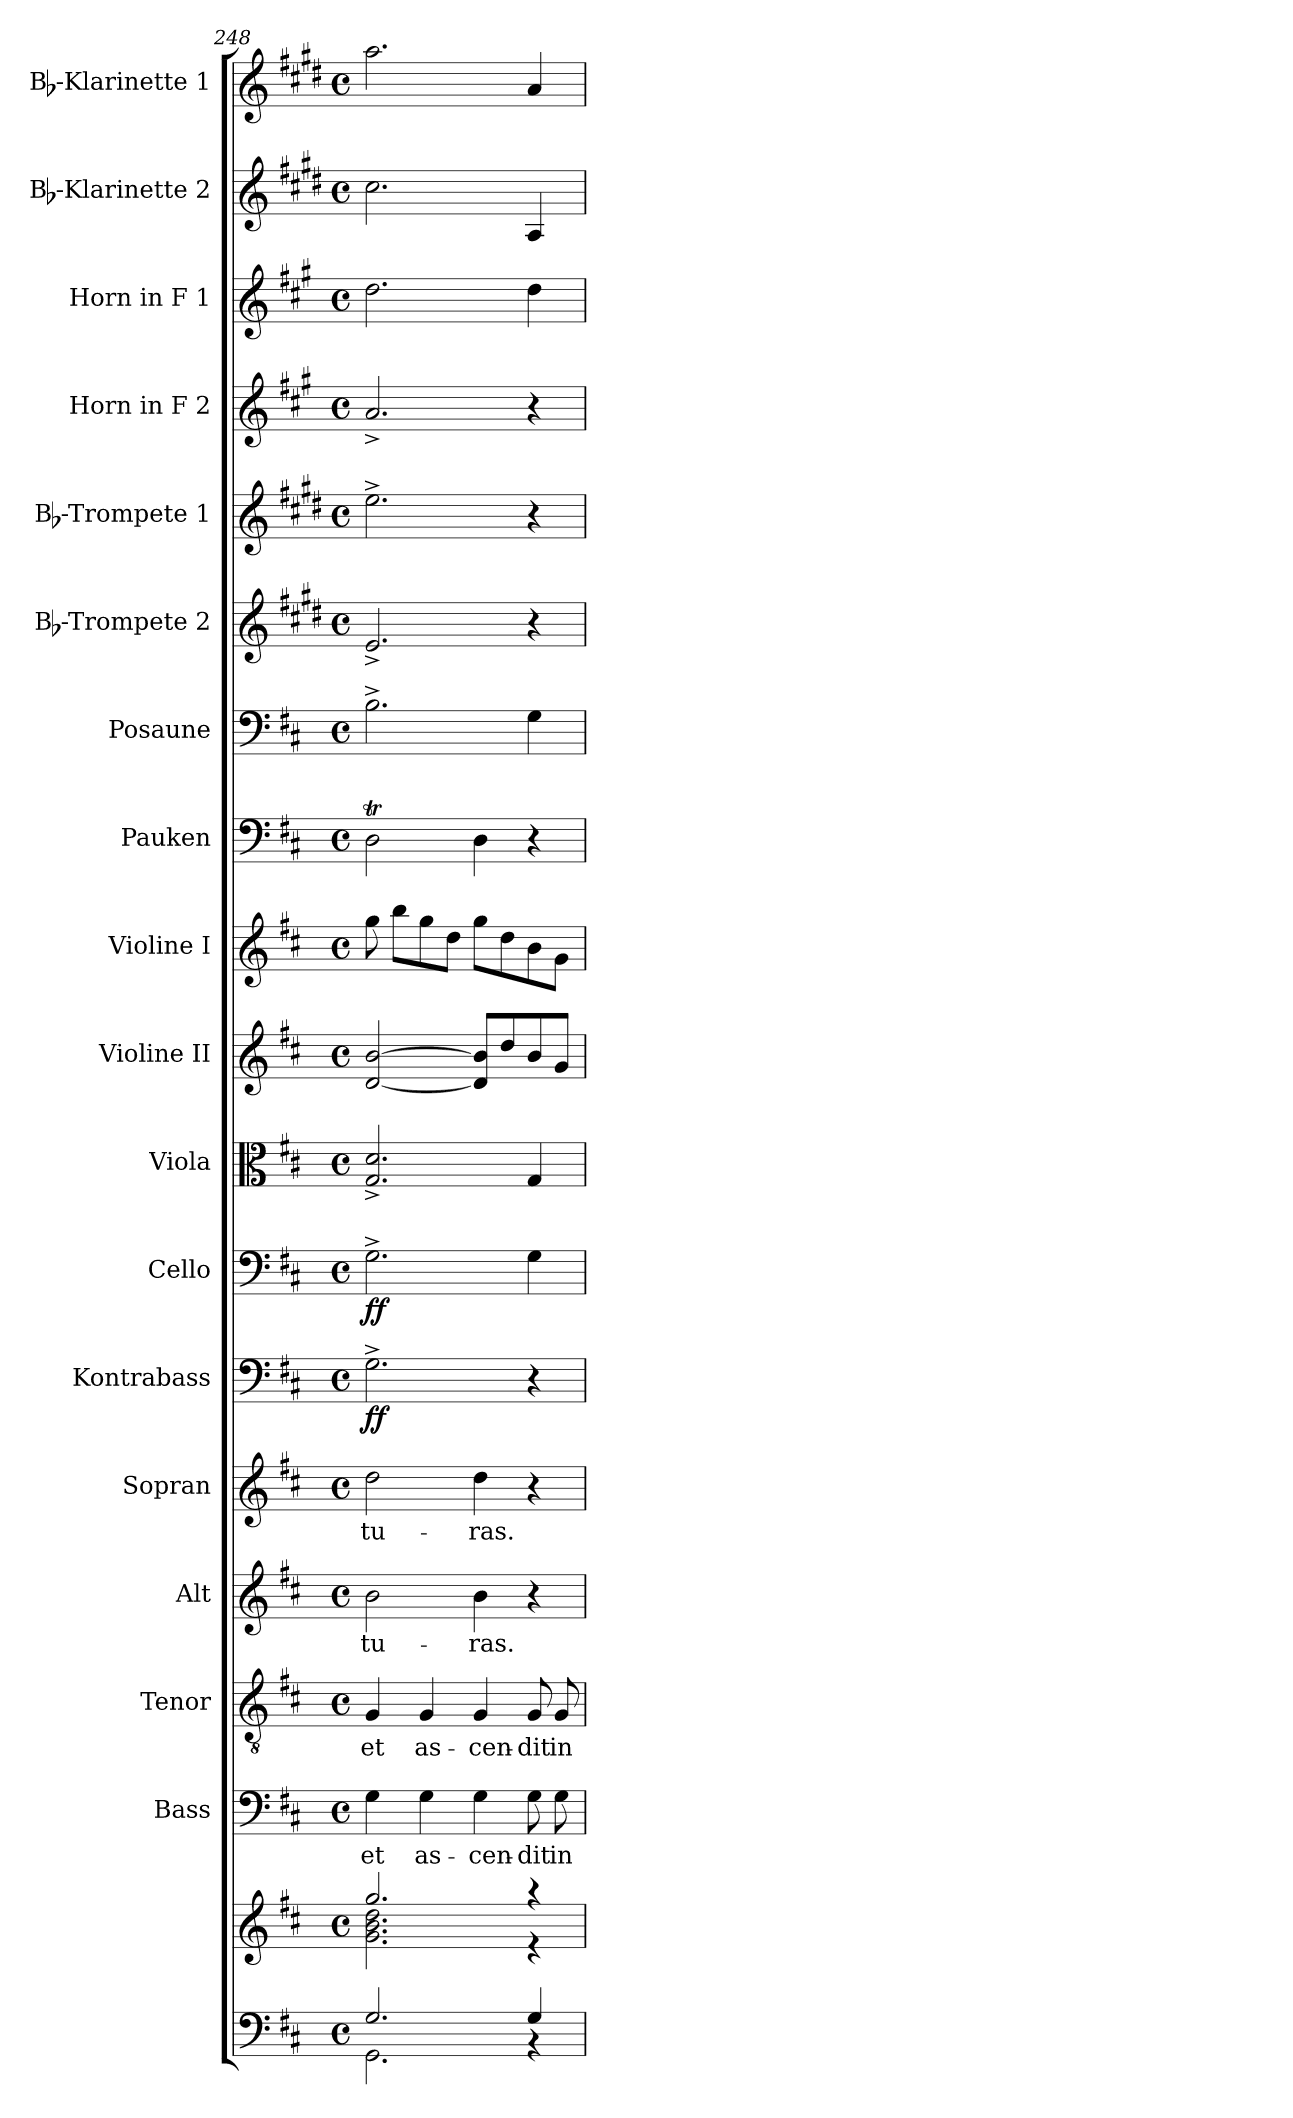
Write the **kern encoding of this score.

**kern	**kern	**kern	**text	**kern	**text	**kern	**text	**kern	**text	**kern	**dynam	**kern	**dynam	**kern	**kern	**kern	**kern	**kern	**kern	**kern	**kern	**kern	**kern	**kern
*part18	*part18	*part17	*part17	*part16	*part16	*part15	*part15	*part14	*part14	*part13	*part13	*part12	*part12	*part11	*part10	*part9	*part8	*part7	*part6	*part5	*part4	*part3	*part2	*part1
*staff19	*staff18	*staff17	*staff17	*staff16	*staff16	*staff15	*staff15	*staff14	*staff14	*staff13	*staff13	*staff12	*staff12	*staff11	*staff10	*staff9	*staff8	*staff7	*staff6	*staff5	*staff4	*staff3	*staff2	*staff1
*	*	*I"Bass	*	*I"Tenor	*	*I"Alt	*	*I"Sopran	*	*I"Kontrabass	*	*I"Cello	*	*I"Viola	*I"Violine II	*I"Violine I	*I"Pauken	*I"Posaune	*I"Bb-Trompete 2	*I"Bb-Trompete 1	*I"Horn in F 2	*I"Horn in F 1	*I"Bb-Klarinette 2	*I"Bb-Klarinette 1
*	*	*I'B.	*	*I'T.	*	*I'A.	*	*I'S.	*	*I'Kb.	*	*	*	*I'Vla.	*I'Vl. II	*I'Vl. I	*I'Pk.	*I'Pos.	*I'Bb Trp. 2	*I'Bb Trp. 1	*	*	*I'Bb Kl. 2	*I'Bb Kl. 1
!!LO:PB:g=z
*clefF4	*clefG2	*clefF4	*	*clefGv2	*	*clefG2	*	*clefG2	*	*clefF4	*	*clefF4	*	*clefC3	*clefG2	*clefG2	*clefF4	*clefF4	*clefG2	*clefG2	*clefG2	*clefG2	*clefG2	*clefG2
*	*	*	*	*	*	*	*	*	*	*ITrd7c12	*	*	*	*	*	*	*	*	*ITrd1c2	*ITrd1c2	*ITrd4c7	*ITrd4c7	*ITrd1c2	*ITrd1c2
*k[f#c#]	*k[f#c#]	*k[f#c#]	*	*k[f#c#]	*	*k[f#c#]	*	*k[f#c#]	*	*k[f#c#]	*	*k[f#c#]	*	*k[f#c#]	*k[f#c#]	*k[f#c#]	*k[f#c#]	*k[f#c#]	*k[f#c#]	*k[f#c#]	*k[f#c#]	*k[f#c#]	*k[f#c#]	*k[f#c#]
*D:	*D:	*D:	*	*D:	*	*D:	*	*D:	*	*D:	*	*D:	*	*D:	*D:	*D:	*D:	*D:	*D:	*D:	*D:	*D:	*D:	*D:
*M4/4	*M4/4	*M4/4	*	*M4/4	*	*M4/4	*	*M4/4	*	*M4/4	*	*M4/4	*	*M4/4	*M4/4	*M4/4	*M4/4	*M4/4	*M4/4	*M4/4	*M4/4	*M4/4	*M4/4	*M4/4
*met(c)	*met(c)	*met(c)	*	*met(c)	*	*met(c)	*	*met(c)	*	*met(c)	*	*met(c)	*	*met(c)	*met(c)	*met(c)	*met(c)	*met(c)	*met(c)	*met(c)	*met(c)	*met(c)	*met(c)	*met(c)
=248	=248	=248	=248	=248	=248	=248	=248	=248	=248	=248	=248	=248	=248	=248	=248	=248	=248	=248	=248	=248	=248	=248	=248	=248
*^	*^	*	*	*	*	*	*	*	*	*	*	*	*	*	*	*	*	*	*	*	*	*	*	*
!	!	!	!	!	!LO:LY:b	!	!LO:LY:b	!	!LO:LY:b	!	!LO:LY:b	!	!LO:DY:b	!	!LO:DY:b	!	!	!	!	!	!	!	!	!	!	!
2.G/	2.GG\	2.gg/	2.g\ 2.b\ 2.dd\	4G\	et	4G/	et	2b\	-tu-	2dd\	-tu-	2.GG^>\	ff	2.G^>\	ff	2.G/^< 2.d/^<	[2d/ [2b/	8gg\	2DT\	2.B^>\	2.d^</	2.dd^>\	2.d^</	2.g\	2.b\	2.gg\
.	.	.	.	.	.	.	.	.	.	.	.	.	.	.	.	.	.	8bb\L	.	.	.	.	.	.	.	.
!	!	!	!	!	!LO:LY:b	!	!LO:LY:b	!	!	!	!	!	!	!	!	!	!	!	!	!	!	!	!	!	!	!
.	.	.	.	4G\	as-	4G/	as-	.	.	.	.	.	.	.	.	.	.	8gg\	.	.	.	.	.	.	.	.
.	.	.	.	.	.	.	.	.	.	.	.	.	.	.	.	.	.	8dd\J	.	.	.	.	.	.	.	.
!	!	!	!	!	!LO:LY:b	!	!LO:LY:b	!	!LO:LY:b	!	!LO:LY:b	!	!	!	!	!	!	!	!	!	!	!	!	!	!	!
.	.	.	.	4G\	-cen-	4G/	-cen-	4b\	-ras.	4dd\	-ras.	.	.	.	.	.	8d/] 8b/]L	8gg\L	4D\	.	.	.	.	.	.	.
.	.	.	.	.	.	.	.	.	.	.	.	.	.	.	.	.	8dd/	8dd\	.	.	.	.	.	.	.	.
!	!	!	!	!	!LO:LY:b	!	!LO:LY:b	!	!	!	!	!	!	!	!	!	!	!	!	!	!	!	!	!	!	!
4G/	4rBB	4r	4r	8G\	-dit	8G/	-dit	4r	.	4r	.	4r	.	4G\	.	4G/	8b/	8b\	4r	4G\	4r	4r	4r	4g\	4G/	4g/
!	!	!	!	!	!LO:LY:b	!	!LO:LY:b	!	!	!	!	!	!	!	!	!	!	!	!	!	!	!	!	!	!	!
.	.	.	.	8G\	in	8G/	in	.	.	.	.	.	.	.	.	.	8g/J	8g\J	.	.	.	.	.	.	.	.
*v	*v	*	*	*	*	*	*	*	*	*	*	*	*	*	*	*	*	*	*	*	*	*	*	*	*	*
*	*v	*v	*	*	*	*	*	*	*	*	*	*	*	*	*	*	*	*	*	*	*	*	*	*	*
=	=	=	=	=	=	=	=	=	=	=	=	=	=	=	=	=	=	=	=	=	=	=	=	=
*-	*-	*-	*-	*-	*-	*-	*-	*-	*-	*-	*-	*-	*-	*-	*-	*-	*-	*-	*-	*-	*-	*-	*-	*-
